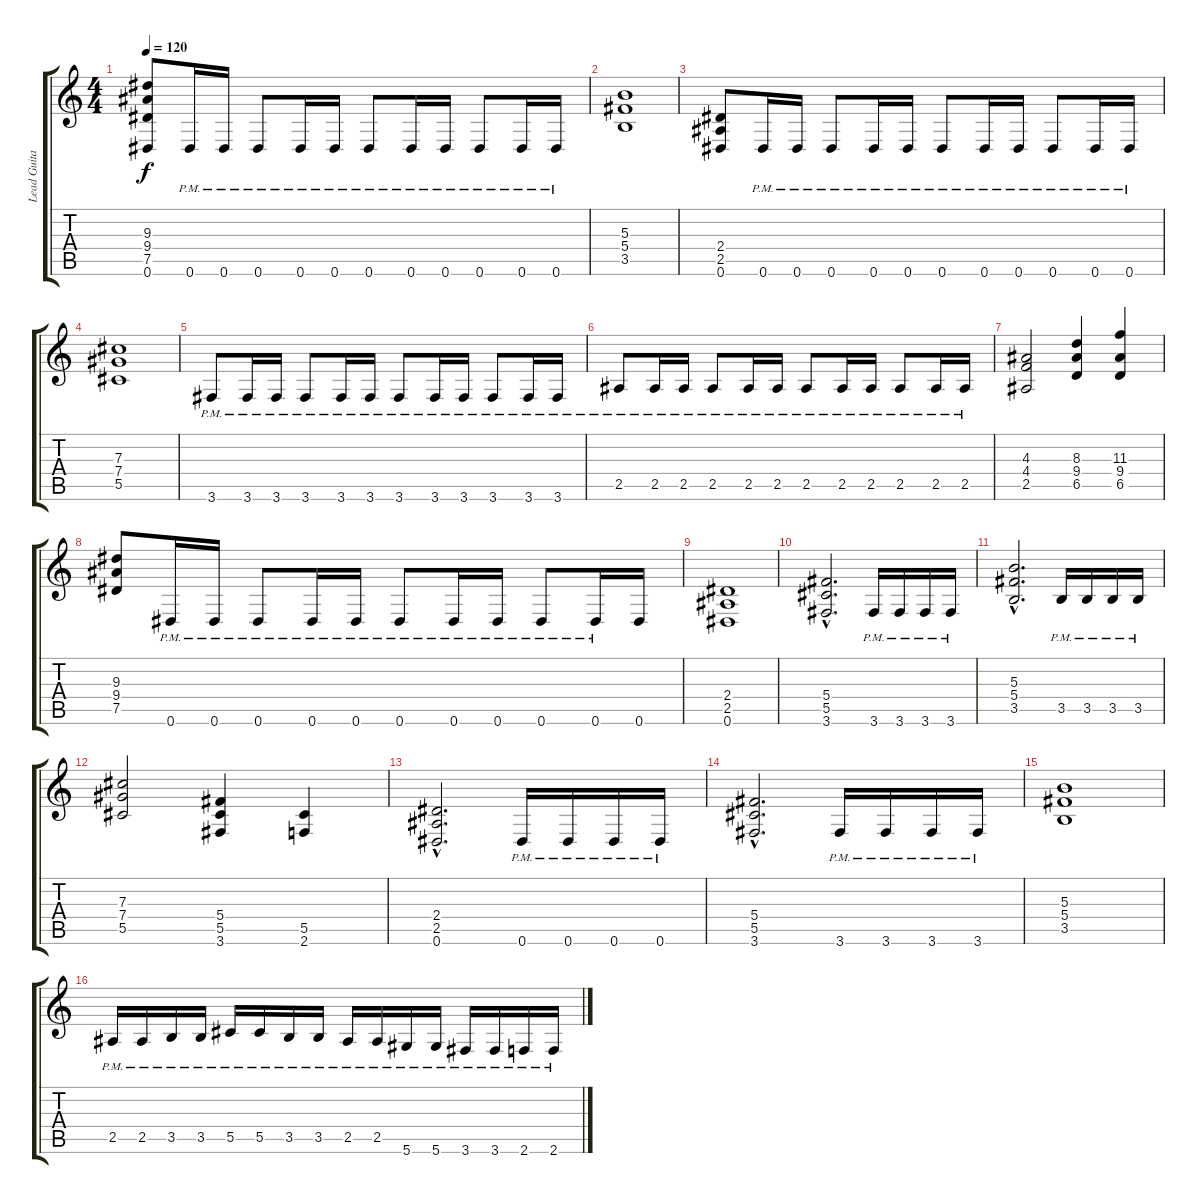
\track ("Lead Guitar" "Lead Guita") {instrument distortionguitar}
\staff {score tabs}
\tuning (Eb4 Bb3 Gb3 Db3 Ab2 Eb2) {hide}
\ts (4 4)
\tempo 120
\clef g2
\ks c
(9.3 9.4 7.5 0.6).8{dy f} 0.6{pm}.16 0.6{pm}.16 0.6{pm}.8 0.6{pm}.16 0.6{pm}.16 0.6{pm}.8 0.6{pm}.16 0.6{pm}.16 0.6{pm}.8 0.6{pm}.16 0.6{pm}.16 |
(5.3 5.4 3.5).1 |
(2.4 2.5 0.6).8 0.6{pm}.16 0.6{pm}.16 0.6{pm}.8 0.6{pm}.16 0.6{pm}.16 0.6{pm}.8 0.6{pm}.16 0.6{pm}.16 0.6{pm}.8 0.6{pm}.16 0.6{pm}.16 |
(7.3 7.4 5.5).1 |
3.6{pm}.8 3.6{pm}.16 3.6{pm}.16 3.6{pm}.8 3.6{pm}.16 3.6{pm}.16 3.6{pm}.8 3.6{pm}.16 3.6{pm}.16 3.6{pm}.8 3.6{pm}.16 3.6{pm}.16 |
2.5{pm}.8 2.5{pm}.16 2.5{pm}.16 2.5{pm}.8 2.5{pm}.16 2.5{pm}.16 2.5{pm}.8 2.5{pm}.16 2.5{pm}.16 2.5{pm}.8 2.5{pm}.16 2.5{pm}.16 |
(4.3 4.4 2.5).2 (8.3 9.4 6.5).4 (11.3 9.4 6.5).4 |
(9.3 9.4 7.5).8 0.6{pm}.16 0.6{pm}.16 0.6{pm}.8 0.6{pm}.16 0.6{pm}.16 0.6{pm}.8 0.6{pm}.16 0.6{pm}.16 0.6{pm}.8 0.6{pm}.16 0.6.16 |
(2.4 2.5 0.6).1 |
(5.4{hac} 5.5{hac} 3.6{hac}).2{d} 3.6{pm}.16 3.6{pm}.16 3.6{pm}.16 3.6{pm}.16 |
(5.3{hac} 5.4{hac} 3.5{hac}).2{d} 3.5{pm}.16 3.5{pm}.16 3.5{pm}.16 3.5{pm}.16 |
(7.3 7.4 5.5).2 (5.4 5.5 3.6).4 (5.5 2.6).4 |
(2.4{hac} 2.5{hac} 0.6{hac}).2{d} 0.6{pm}.16 0.6{pm}.16 0.6{pm}.16 0.6{pm}.16 |
(5.4{hac} 5.5{hac} 3.6{hac}).2{d} 3.6{pm}.16 3.6{pm}.16 3.6{pm}.16 3.6{pm}.16 |
(5.3 5.4 3.5).1 |
2.5{pm}.16 2.5{pm}.16 3.5{pm}.16 3.5{pm}.16 5.5{pm}.16 5.5{pm}.16 3.5{pm}.16 3.5{pm}.16 2.5{pm}.16 2.5{pm}.16 5.6{pm}.16 5.6{pm}.16 3.6{pm}.16 3.6{pm}.16 2.6{pm}.16 2.6{pm}.16
